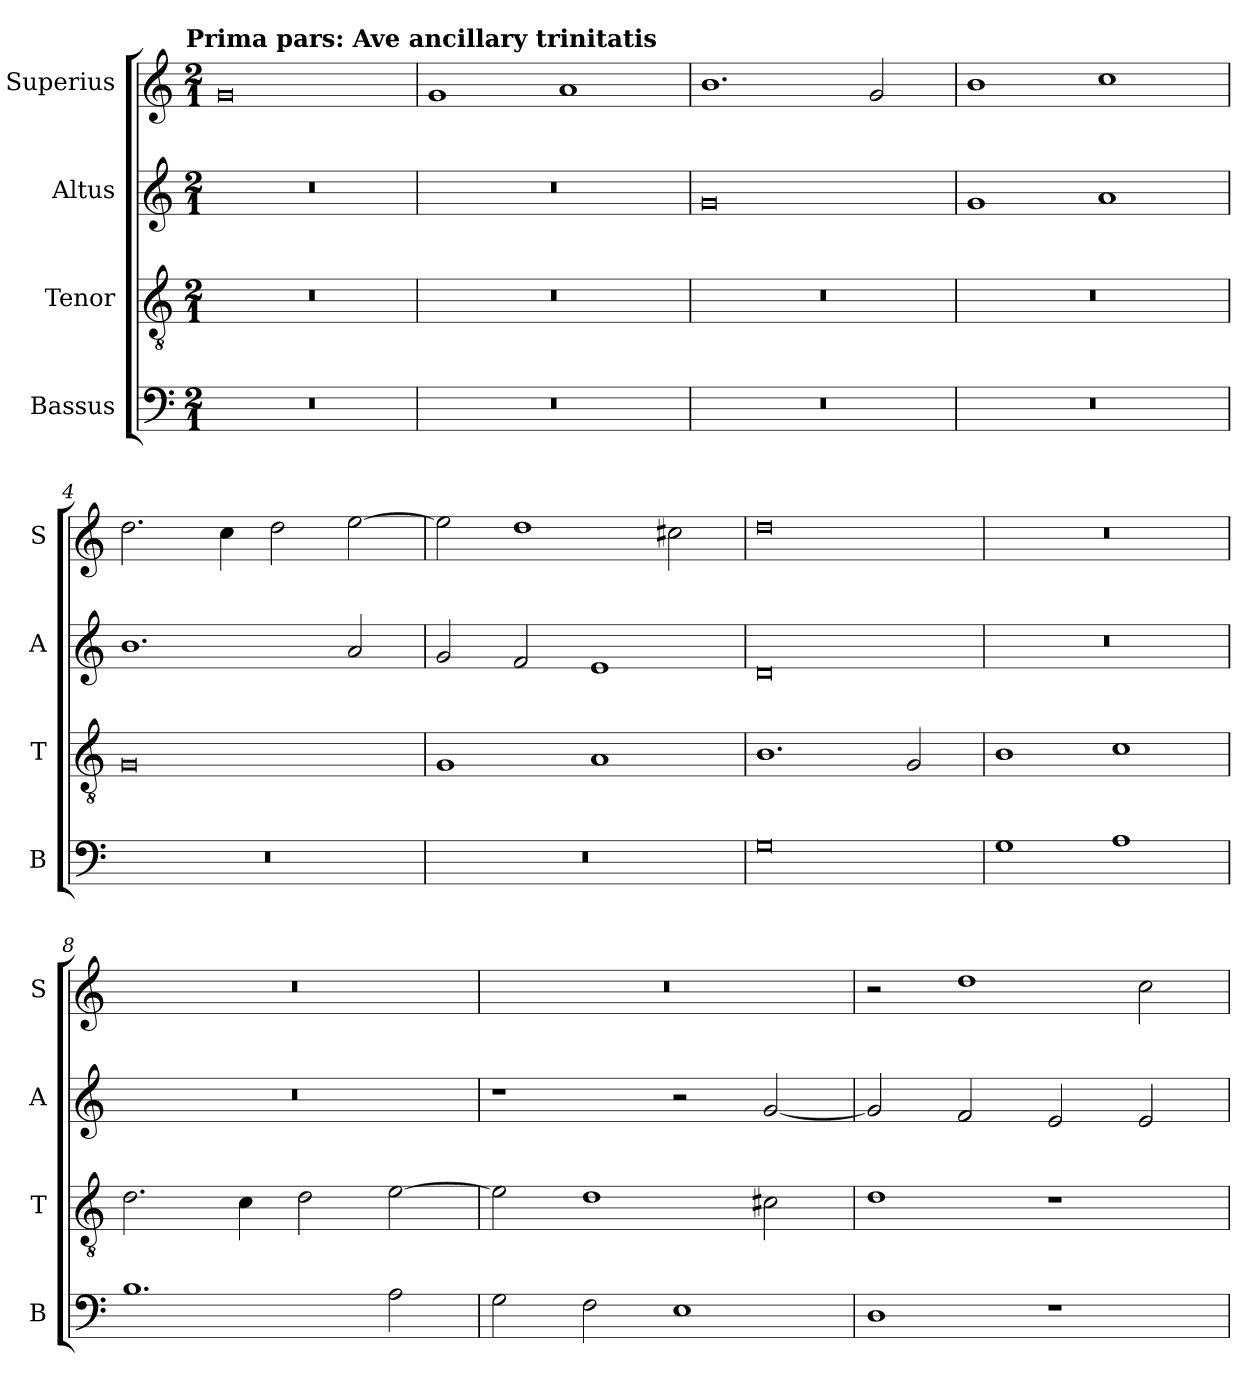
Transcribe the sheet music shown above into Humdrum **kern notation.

**kern	**kern	**kern	**kern
*part4	*part3	*part2	*part1
*staff4	*staff3	*staff2	*staff1
*I"Bassus	*I"Tenor	*I"Altus	*I"Superius
*I'B	*I'T	*I'A	*I'S
*clefF4	*clefGv2	*clefG2	*clefG2
*k[]	*k[]	*k[]	*k[]
*C:	*C:	*C:	*C:
!!LO:TX:omd:t=Prima pars&colon; Ave ancillary trinitatis
*M2/1	*M2/1	*M2/1	*M2/1
=	=	=	=
0r	0r	0r	0g
=1	=1	=1	=1
0r	0r	0r	1g
.	.	.	1a
=2	=2	=2	=2
0r	0r	0g	1.b
.	.	.	2g
=3	=3	=3	=3
0r	0r	1g	1b
.	.	1a	1cc
=4	=4	=4	=4
0r	0G	1.b	2.dd
.	.	.	4cc
.	.	.	2dd
.	.	2a	[2ee
=5	=5	=5	=5
0r	1G	2g	2ee]
.	.	2f	1dd
.	1A	1e	.
.	.	.	2cc#X
=6	=6	=6	=6
0G	1.B	0d	0dd
.	2G	.	.
=7	=7	=7	=7
1G	1B	0r	0r
1A	1c	.	.
=8	=8	=8	=8
1.B	2.d	0r	0r
.	4c	.	.
.	2d	.	.
2A	[2e	.	.
=9	=9	=9	=9
2G	2e]	1r	0r
2F	1d	.	.
1E	.	2r	.
.	2c#X	[2g	.
=10	=10	=10	=10
1D	1d	2g]	2r
.	.	2f	1dd
1r	1r	2e	.
.	.	2e	2cc
=	=	=	=
*-	*-	*-	*-
